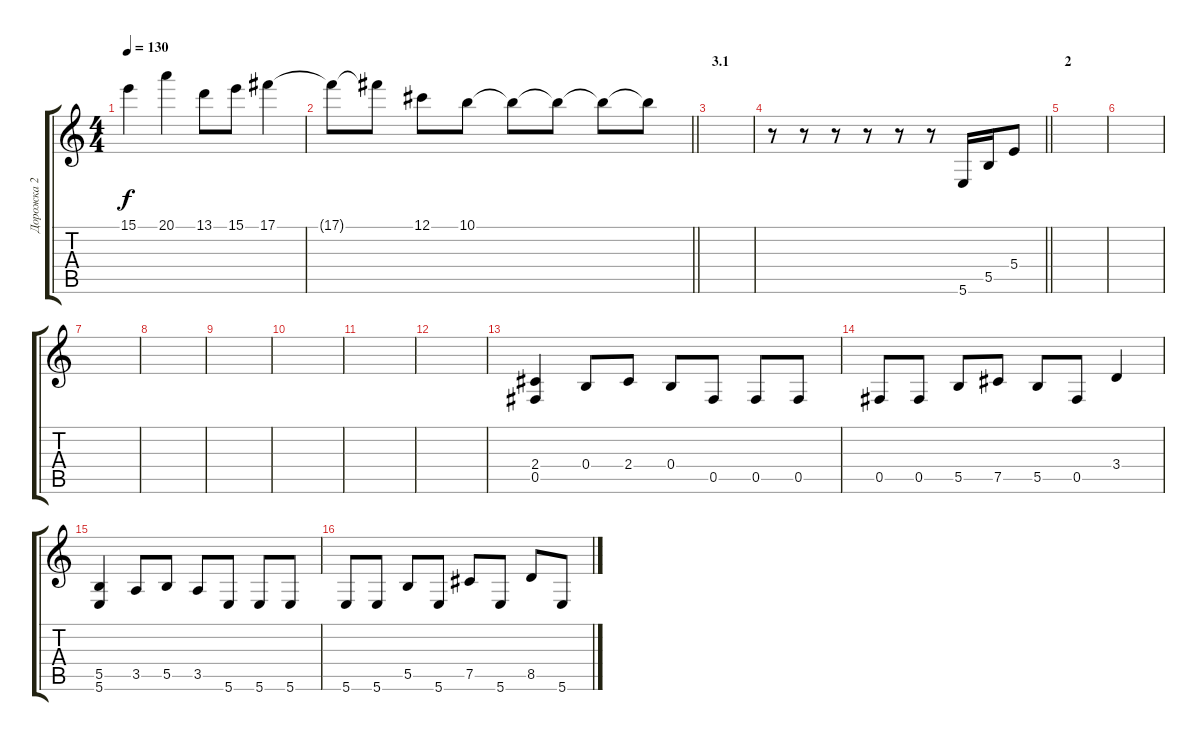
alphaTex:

\track ("Дорожка 2" "Дорожка 2") {instrument distortionguitar}
\staff {score tabs}
\tuning (Db4 Ab3 E3 B2 Gb2 B1) {hide}
\ts (4 4)
\tempo 130
\clef g2
\ks c
15.1.4{dy f} 20.1.4 13.1.8 15.1.8 17.1.4 |
\barLineRight lightlight
17.1{t}.8 17.1{t}.8 12.1.8 10.1.8 10.1{t}.8 10.1{t}.8 10.1{t}.8 10.1{t}.8 |
\section ("" "3.1")
|
\barLineRight lightlight
r.8 r.8 r.8 r.8 r.8 r.8 5.6.16 5.5.16 5.4.8 |
\section ("" "2")
|
|
|
|
|
|
|
|
(2.4 0.5).4 0.4.8 2.4.8 0.4.8 0.5.8 0.5.8 0.5.8 |
0.5.8 0.5.8 5.5.8 7.5.8 5.5.8 0.5.8 3.4.4 |
(5.5 5.6).4 3.5.8 5.5.8 3.5.8 5.6.8 5.6.8 5.6.8 |
5.6.8 5.6.8 5.5.8 5.6.8 7.5.8 5.6.8 8.5.8 5.6.8
